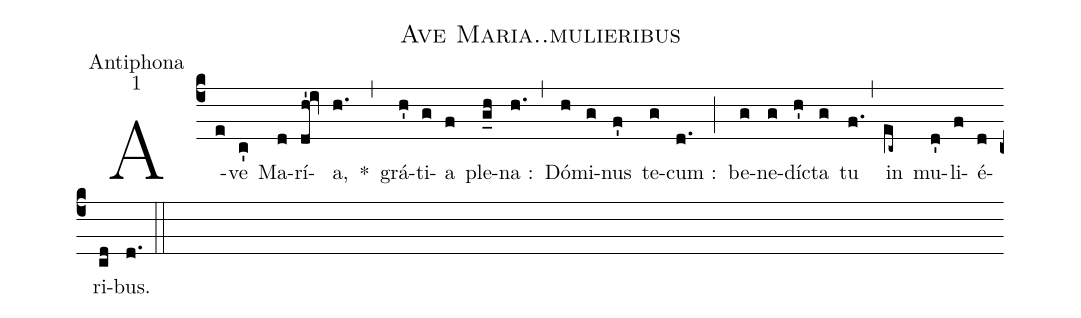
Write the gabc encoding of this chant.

name: Ave Maria..mulieribus;
office-part: Antiphona;
mode: 1;
%%
(c4) A(e)ve(c') Ma(d)rí(dh'!iv)a,(h.) *(,) grá(h')ti(g)a(f) ple(g_h)na :(h.) (,) Dó(h)mi(g)nus(f') te(g)cum :(d.) (;) be(g)ne(g)dí(h')cta(g) tu(f.) (,) in(ec~) mu(d')li(f)é(d)ri(cd)bus.(d.) (::)
